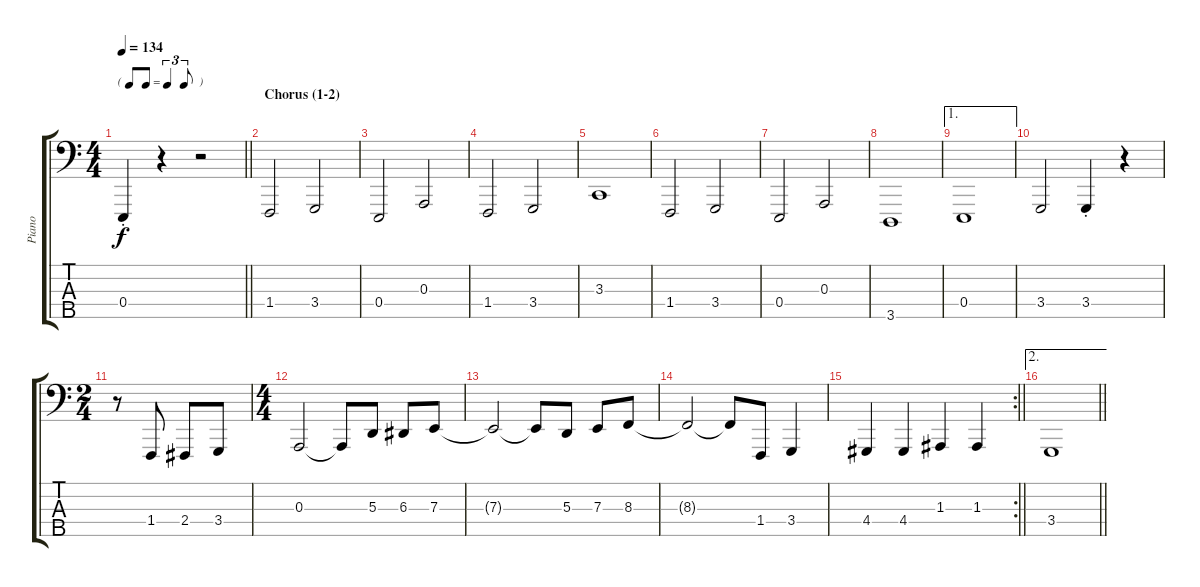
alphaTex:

\track ("Piano" "Piano") {instrument brightacousticpiano}
\staff {score tabs}
\tuning (G2 D2 A1 E1 B0) {hide}
\ts (4 4)
\tf triplet8th
\tempo 134
\clef f4
\barLineRight lightlight
\ks c
0.4{st}.4{dy f} r.4 r.2 |
\section ("" "Chorus (1-2)")
1.4.2 3.4.2 |
0.4.2 0.3.2 |
1.4.2 3.4.2 |
3.3.1 |
1.4.2 3.4.2 |
0.4.2 0.3.2 |
3.5.1 |
\ae 1
0.4.1 |
3.4.2 3.4{st}.4 r.4 |
\ts (2 4)
r.8 1.4.8 2.4.8 3.4.8 |
\ts (4 4)
0.3.2 0.3{t}.8 5.3.8 6.3.8 7.3.8 |
7.3{t}.2 7.3{t}.8 5.3.8 7.3.8 8.3.8 |
8.3{t}.2 8.3{t}.8 1.4.8 3.4.4 |
\rc 2
\barLineRight lightlight
4.4.4 4.4.4 1.3.4 1.3.4 |
\ae 2
\barLineRight lightlight
3.4.1
